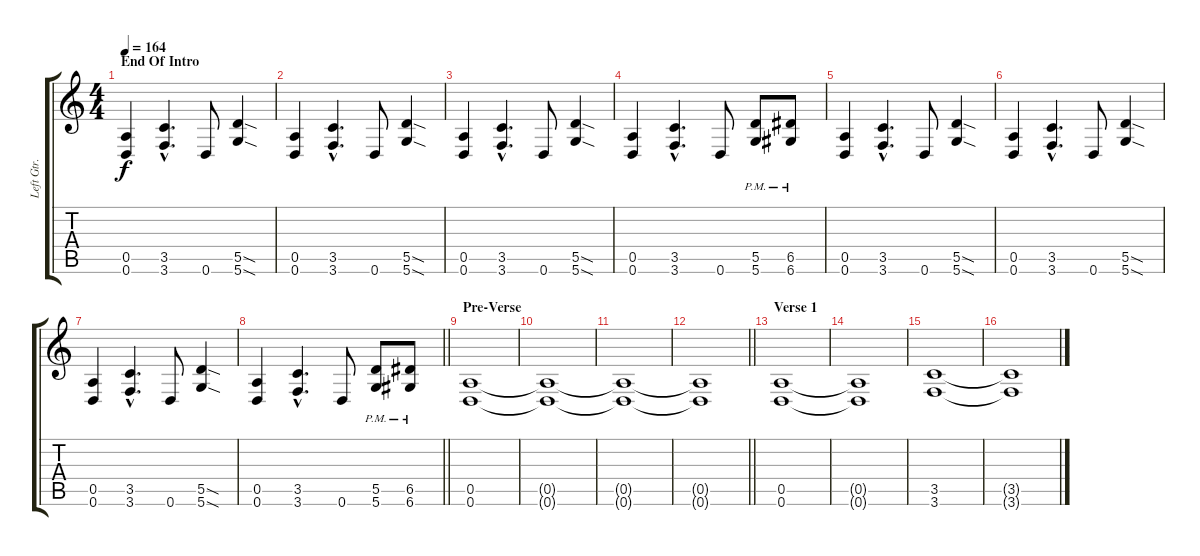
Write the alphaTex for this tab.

\track ("Left Gtr. Janne" "Left Gtr. ") {instrument distortionguitar}
\staff {score tabs}
\tuning (E4 B3 G3 D3 A2 D2) {hide}
\ts (4 4)
\section ("" "End Of Intro")
\tempo 164
\clef g2
\ks c
(0.5 0.6).4{dy f} (3.5{hac} 3.6{hac}).4{d} 0.6.8 (5.5{sod} 5.6{sod}).4 |
(0.5 0.6).4 (3.5{hac} 3.6{hac}).4{d} 0.6.8 (5.5{sod} 5.6{sod}).4 |
(0.5 0.6).4 (3.5{hac} 3.6{hac}).4{d} 0.6.8 (5.5{sod} 5.6{sod}).4 |
(0.5 0.6).4 (3.5{hac} 3.6{hac}).4{d} 0.6.8 (5.5{pm} 5.6{pm}).8 (6.5{pm} 6.6{pm}).8 |
(0.5 0.6).4 (3.5{hac} 3.6{hac}).4{d} 0.6.8 (5.5{sod} 5.6{sod}).4 |
(0.5 0.6).4 (3.5{hac} 3.6{hac}).4{d} 0.6.8 (5.5{sod} 5.6{sod}).4 |
(0.5 0.6).4 (3.5{hac} 3.6{hac}).4{d} 0.6.8 (5.5{sod} 5.6{sod}).4 |
\barLineRight lightlight
(0.5 0.6).4 (3.5{hac} 3.6{hac}).4{d} 0.6.8 (5.5{pm} 5.6{pm}).8 (6.5{pm} 6.6{pm}).8 |
\section ("" "Pre-Verse")
(0.5 0.6).1 |
(0.5{t} 0.6{t}).1 |
(0.5{t} 0.6{t}).1 |
\barLineRight lightlight
(0.5{t} 0.6{t}).1 |
\section ("" "Verse 1")
(0.5 0.6).1 |
(0.5{t} 0.6{t}).1 |
(3.5 3.6).1 |
(3.5{t} 3.6{t}).1
